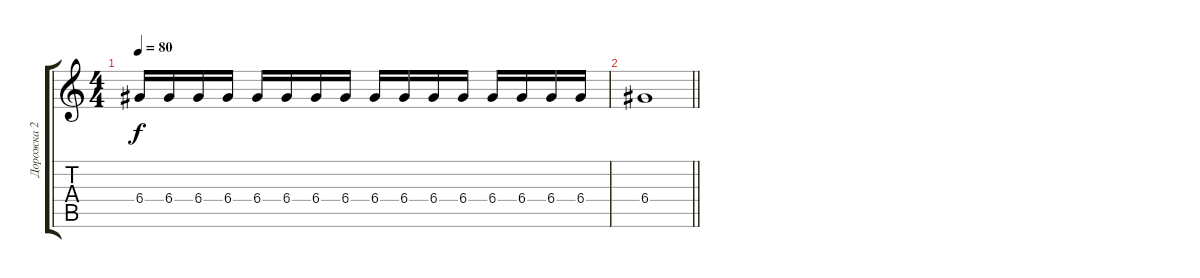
\track ("Дорожка 2" "Дорожка 2") {instrument overdrivenguitar}
\staff {score tabs}
\tuning (E4 B3 G3 D3 A2 E2) {hide}
\ts (4 4)
\tempo 80
\clef g2
\ks c
6.4.16{dy f} 6.4.16 6.4.16 6.4.16 6.4.16 6.4.16 6.4.16 6.4.16 6.4.16 6.4.16 6.4.16 6.4.16 6.4.16 6.4.16 6.4.16 6.4.16 |
\barLineRight lightlight
6.4.1
